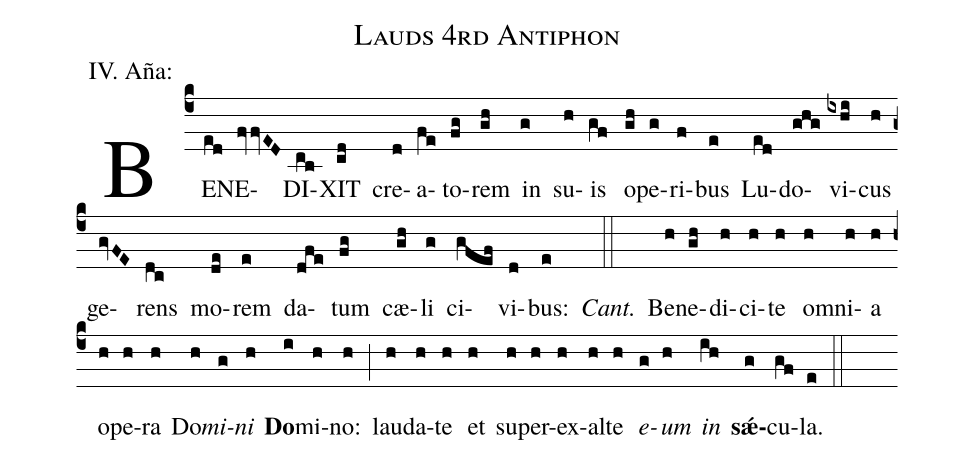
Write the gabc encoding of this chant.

name:Lauds 4rd Antiphon;
annotation:IV. Aña:;
%%
(c4)BE(ed)NE(fvvED)DI(cb)XIT(cd) cre(d)a(fe)to(fg)rem(gh) in(g) su(h)is(gf) o(gh)pe(g)ri(f)bus(e) Lu(ed)do(ghg)vi(ixhi)cus(h) ge(gvFE)rens(dc) mo(de)rem(e) da(dfe)tum(fg) cæ(gh)li(g) ci(gV!@fef)vi(d)bus:(e) <i>Cant.</i>(::) Be(h)ne(gh)di(h)ci(h)te(h) om(h)ni(h)a(h) o(h)pe(h)ra(h) Do(h)<i>mi(g)ni</i>(h) <b>Do</b>(i)mi(h)no:(h) (;) lau(h)da(h)te(h) et(h) su(h)per(h)ex(h)al(h)te(h) <i>e(g)um(h) in</i>(ih) <b>sǽ</b>(g)cu(gf)la.(e) (::)
